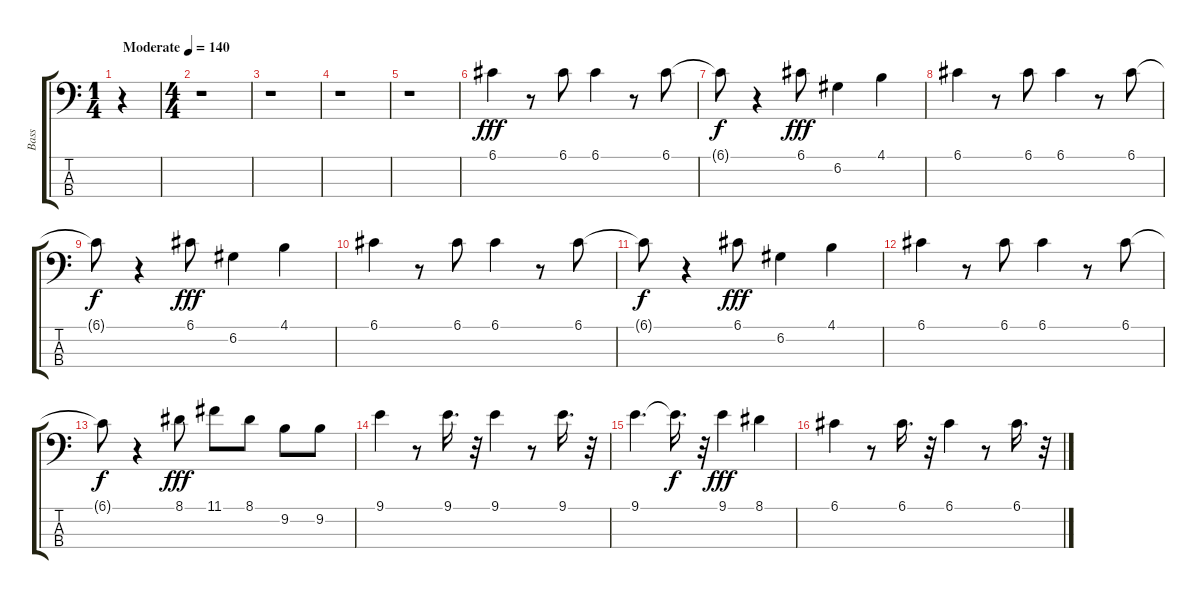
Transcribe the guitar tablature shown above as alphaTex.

\track ("Bass" "Bass") {instrument synthbass2}
\staff {score tabs}
\tuning (G2 D2 A1 E1) {hide}
\ts (1 4)
\tempo (140 "Moderate")
\clef f4
\ks c
r.4{dy fff instrument synthbass2} |
\ts (4 4)
r.1 |
r.1 |
r.1 |
r.1 |
6.1.4 r.8 6.1.8 6.1.4 r.8 6.1.8 |
6.1{t}.8{dy f} r.4 6.1.8{dy fff} 6.2.4 4.1.4 |
6.1.4 r.8 6.1.8 6.1.4 r.8 6.1.8 |
6.1{t}.8{dy f} r.4 6.1.8{dy fff} 6.2.4 4.1.4 |
6.1.4 r.8 6.1.8 6.1.4 r.8 6.1.8 |
6.1{t}.8{dy f} r.4 6.1.8{dy fff} 6.2.4 4.1.4 |
6.1.4 r.8 6.1.8 6.1.4 r.8 6.1.8 |
6.1{t}.8{dy f} r.4 8.1.8{dy fff} 11.1.8 8.1.8 9.2.8 9.2.8 |
9.1.4 r.8 9.1.16{d} r.32 9.1.4 r.8 9.1.16{d} r.32 |
9.1.4{d} 9.1{t}.16{d dy f} r.32 9.1.4{dy fff} 8.1.4 |
6.1.4 r.8 6.1.16{d} r.32 6.1.4 r.8 6.1.16{d} r.32
